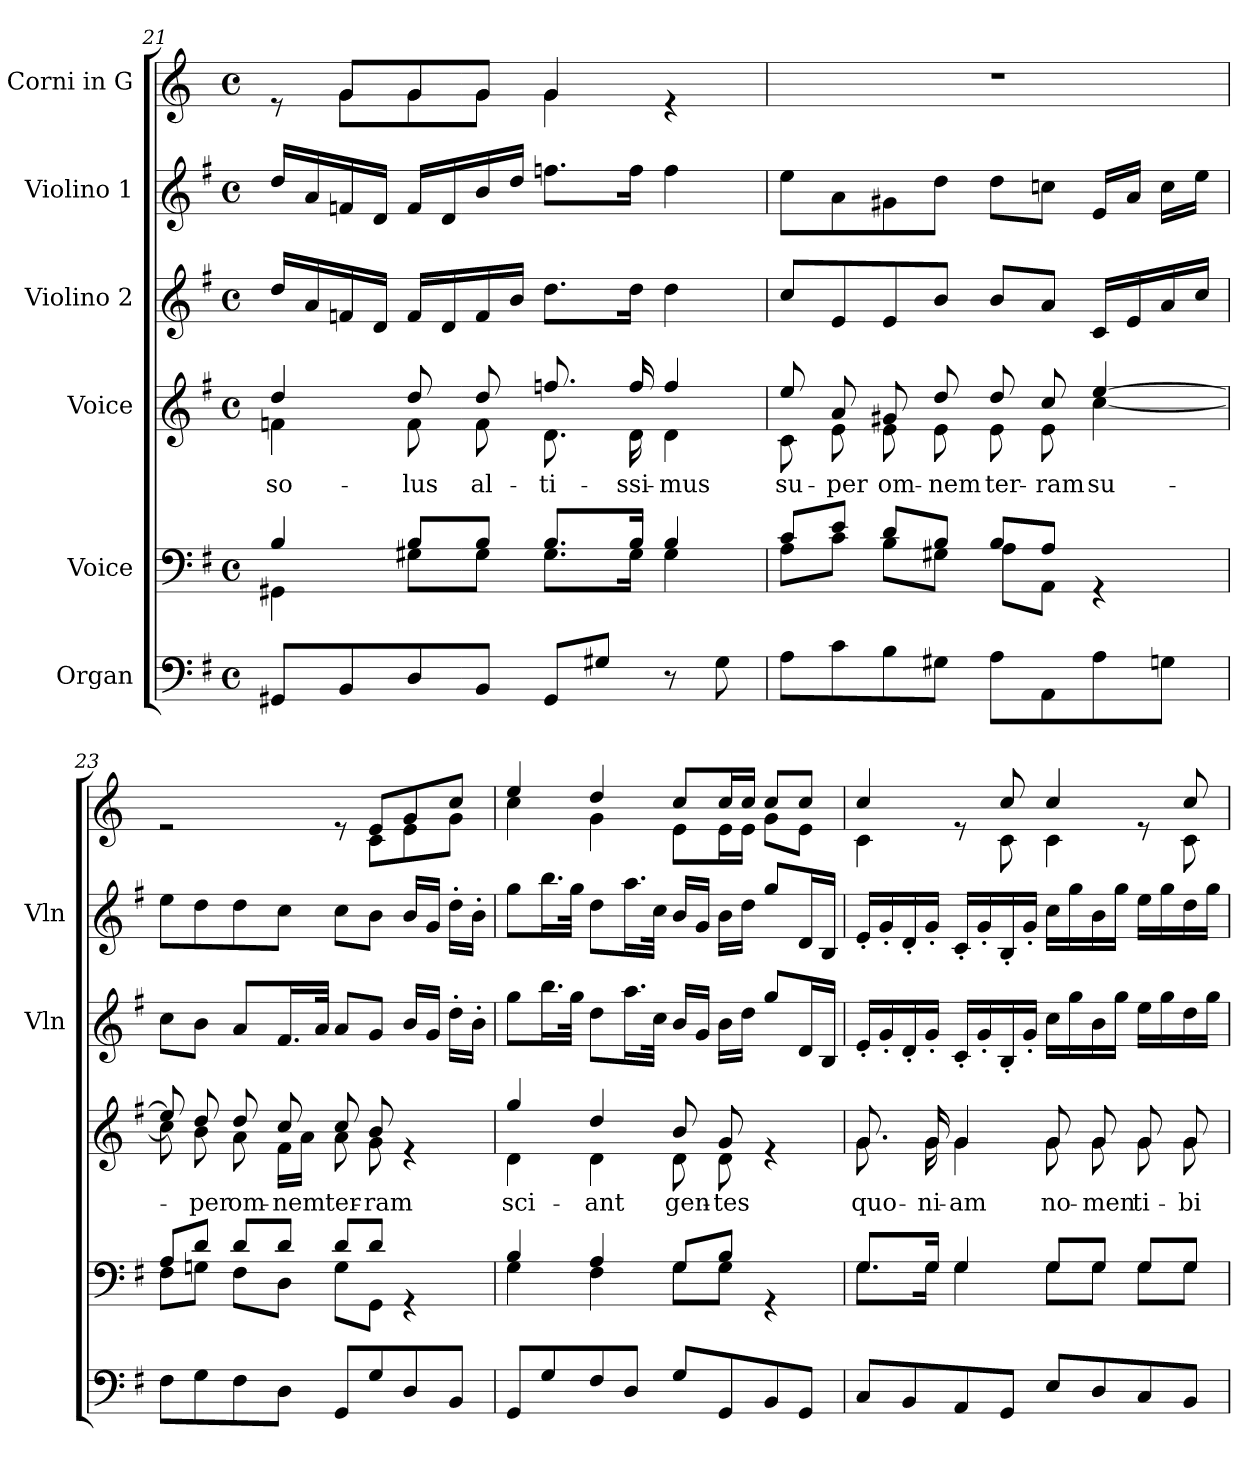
**kern	**kern	**kern	**text	**kern	**kern	**kern
*part6	*part5	*part4	*part4	*part3	*part2	*part1
*staff6	*staff5	*staff4	*staff4	*staff3	*staff2	*staff1
*I"Organ	*I"Voice	*I"Voice	*	*I"Violino 2	*I"Violino 1	*I"Corni in G
*	*	*	*	*I'Vln	*I'Vln	*
!!LO:PB:g=z
*clefF4	*clefF4	*clefG2	*	*clefG2	*clefG2	*clefG2
*	*	*	*	*	*	*ITrd3c5
*k[f#]	*k[f#]	*k[f#]	*	*k[f#]	*k[f#]	*k[f#]
*M4/4	*M4/4	*M4/4	*	*M4/4	*M4/4	*M4/4
*met(c)	*met(c)	*met(c)	*	*met(c)	*met(c)	*met(c)
=21	=21	=21	=21	=21	=21	=21
*	*^	*	*	*	*	*
!	!	!	!	!LO:LY:b	!	!	!
*	*	*	*^	*	*	*	*^
8GG#X/L	4B/	4GG#X\	4dd/	4fn\	so-	16dd/LL	16dd/LL	8re	8ryy
.	.	.	.	.	.	16a/	16a/	.	.
8BB/	.	.	.	.	.	16fn/	16fn/	8d/L	8d\L
.	.	.	.	.	.	16d/JJ	16d/JJ	.	.
!	!	!	!	!	!LO:LY:b	!	!	!	!
8D/	8B/L	8G#X\L	8dd/	8f\	-lus	16f/LL	16f/LL	8d/	8d\
.	.	.	.	.	.	16d/	16d/	.	.
!	!	!	!	!	!LO:LY:b	!	!	!	!
8BB/J	8B/J	8G#\J	8dd/	8f\	al-	16f/	16b/	8d/J	8d\J
.	.	.	.	.	.	16b/JJ	16dd/JJ	.	.
!	!	!	!	!	!LO:LY:b	!	!	!	!
8GG#/L	8.B/L	8.G#\L	8.ffn/	8.d\	-ti-	8.dd\L	8.ffn\L	4d/	4d\
8G#X/J	.	.	.	.	.	.	.	.	.
!	!	!	!	!	!LO:LY:b	!	!	!	!
.	16B/Jk	16G#\Jk	16ff/	16d\	-ssi-	16dd\Jk	16ff\Jk	.	.
!	!	!	!	!	!LO:LY:b	!	!	!	!
8r	4B/	4G#\	4ff/	4d\	-mus	4dd\	4ff\	4re	4ryy
8G#\	.	.	.	.	.	.	.	.	.
*	*	*	*	*	*	*	*	*v	*v
=22	=22	=22	=22	=22	=22	=22	=22	=22
!	!	!	!	!	!LO:LY:b	!	!	!
8A\L	8c/L	8A\L	8ee/	8c\	su-	8cc/L	8ee\L	1r
!	!	!	!	!	!LO:LY:b	!	!	!
8c\	8e/J	8c\J	8a/	8e\	-per	8e/	8a\	.
!	!	!	!	!	!LO:LY:b	!	!	!
8B\	8d/L	8B\L	8g#X/	8e\	om-	8e/	8g#X\	.
!	!	!	!	!	!LO:LY:b	!	!	!
8G#X\J	8B/J	8G#X\J	8dd/	8e\	-nem	8b/J	8dd\J	.
!	!	!	!	!	!LO:LY:b	!	!	!
8A\L	8B/L	8A\L	8dd/	8e\	ter-	8b/L	8dd\L	.
!	!	!	!	!	!LO:LY:b	!	!	!
8AA\	8A/J	8AA\J	8cc/	8e\	-ram	8a/J	8ccn\J	.
!	!	!	!	!	!LO:LY:b	!	!	!
8A\	4rGG	4ryy	[4ee/	[4cc\	su-	16c/LL	16e/LL	.
.	.	.	.	.	.	16e/	16a/JJ	.
8Gn\J	.	.	.	.	.	16a/	16cc\LL	.
.	.	.	.	.	.	16cc/JJ	16ee\JJ	.
!!LO:LB:g=z
=23	=23	=23	=23	=23	=23	=23	=23	=23
*	*	*	*	*	*	*	*	*^
8F#\L	8A/L	8F#\L	8ee/]	8cc\]	.	8cc\L	8ee\L	2re	8ryy
!	!	!	!	!	!LO:LY:b	!	!	!	!
*	*	*	*	*	*	*	*	*v	*v
8G\	8d/J	8Gn\J	8dd/	8b\	-per	8b\J	8dd\	.
!	!	!	!	!	!LO:LY:b	!	!	!
8F#\	8d/L	8F#\L	8dd/	8a\	om-	8a/L	8dd\	.
!	!	!	!	!	!LO:LY:b	!	!	!
8D\J	8d/J	8D\J	8cc/	16f#\LL	-nem	16.f#/L	8cc\J	.
.	.	.	.	16a\JJ	.	.	.	.
.	.	.	.	.	.	32a/JJk	.	.
!	!	!	!	!	!LO:LY:b	!	!	!
8GG/L	8d/L	8G\L	8cc/	8a\	ter-	8a/L	8cc\L	8re
!	!	!	!	!	!LO:LY:b	!	!	!
*	*	*	*	*	*	*	*	*^
8G/	8d/J	8GG\J	8b/	8g\	-ram	8g/J	8b\J	8B/L	8G\L
8D/	4rGG	4ryy	4re	4ryy	.	16b/LL	16b/LL	8d/	8B\
.	.	.	.	.	.	16g/JJ	16g/JJ	.	.
8BB/J	.	.	.	.	.	16dd'\LL	16dd'\LL	8g/J	8d\J
.	.	.	.	.	.	16b'\JJ	16b'\JJ	.	.
=24	=24	=24	=24	=24	=24	=24	=24	=24	=24
!	!	!	!	!	!LO:LY:b	!	!	!	!
8GG/L	4B/	4G\	4gg/	4d\	sci-	8gg\L	8gg\L	4b/	4g\
8G/	.	.	.	.	.	16.bb\L	16.bb\L	.	.
.	.	.	.	.	.	32gg\JJk	32gg\JJk	.	.
!	!	!	!	!	!LO:LY:b	!	!	!	!
8F#/	4A/	4F#\	4dd/	4d\	-ant	8dd\L	8dd\L	4a/	4d\
8D/J	.	.	.	.	.	16.aa\L	16.aa\L	.	.
.	.	.	.	.	.	32cc\JJk	32cc\JJk	.	.
!	!	!	!	!	!LO:LY:b	!	!	!	!
8G/L	8G/L	8G\L	8b/	8d\	gen-	16b/LL	16b/LL	8g/L	8B\L
.	.	.	.	.	.	16g/JJ	16g/JJ	.	.
!	!	!	!	!	!LO:LY:b	!	!	!	!
8GG/	8B/J	8G\J	8g/	8d\	-tes	16b\LL	16b\LL	16g/L	16B\L
.	.	.	.	.	.	16dd\JJ	16dd\JJ	16g/JJ	16B\JJ
8BB/	4rGG	4ryy	4re	4ryy	.	8gg/L	8gg/L	8g/L	8d\L
8GG/J	.	.	.	.	.	16d/L	16d/L	8g/J	8B\J
.	.	.	.	.	.	16B/JJ	16B/JJ	.	.
!!LO:PB:g=z	!!
=25	=25	=25	=25	=25	=25	=25	=25	=25	=25
!	!	!	!	!	!LO:LY:b	!	!	!	!
8C/L	8.G/L	8.G\L	8.g/	8.g\	quo-	16e'/LL	16e'/LL	4g/	4G\
.	.	.	.	.	.	16g'/	16g'/	.	.
8BB/	.	.	.	.	.	16d'/	16d'/	.	.
!	!	!	!	!	!LO:LY:b	!	!	!	!
.	16G/Jk	16G\Jk	16g/	16g\	-ni-	16g'/JJ	16g'/JJ	.	.
!	!	!	!	!	!LO:LY:b	!	!	!	!
8AA/	4G/	4G\	4g/	4g\	-am	16c'/LL	16c'/LL	8re	8ryy
.	.	.	.	.	.	16g'/	16g'/	.	.
8GG/J	.	.	.	.	.	16B'/	16B'/	8g/	8G\
.	.	.	.	.	.	16g'/JJ	16g'/JJ	.	.
!	!	!	!	!	!LO:LY:b	!	!	!	!
8E/L	8G/L	8G\L	8g/	8g\	no-	16cc\LL	16cc\LL	4g/	4G\
.	.	.	.	.	.	16gg\	16gg\	.	.
!	!	!	!	!	!LO:LY:b	!	!	!	!
8D/	8G/J	8G\J	8g/	8g\	-men	16b\	16b\	.	.
.	.	.	.	.	.	16gg\JJ	16gg\JJ	.	.
!	!	!	!	!	!LO:LY:b	!	!	!	!
8C/	8G/L	8G\L	8g/	8g\	ti-	16ee\LL	16ee\LL	8re	8ryy
.	.	.	.	.	.	16gg\	16gg\	.	.
!	!	!	!	!	!LO:LY:b	!	!	!	!
8BB/J	8G/J	8G\J	8g/	8g\	-bi	16dd\	16dd\	8g/	8G\
.	.	.	.	.	.	16gg\JJ	16gg\JJ	.	.
*	*v	*v	*	*	*	*	*	*v	*v
*	*	*v	*v	*	*	*	*
=	=	=	=	=	=	=
*-	*-	*-	*-	*-	*-	*-
